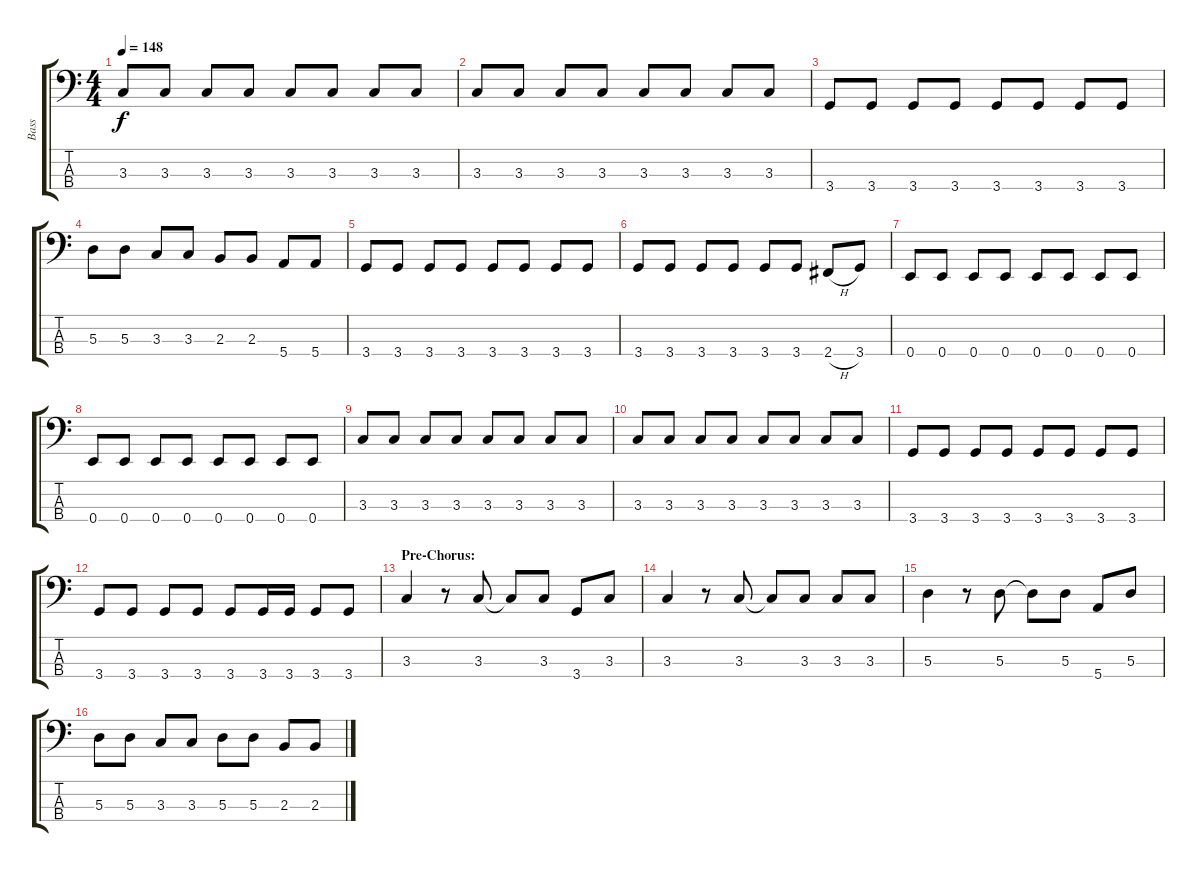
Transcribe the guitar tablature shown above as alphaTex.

\track ("Bass" "Bass") {instrument electricbassfinger}
\staff {score tabs}
\tuning (G2 D2 A1 E1) {hide}
\ts (4 4)
\tempo 148
\clef f4
\ks c
3.3.8{dy f} 3.3.8 3.3.8 3.3.8 3.3.8 3.3.8 3.3.8 3.3.8 |
3.3.8 3.3.8 3.3.8 3.3.8 3.3.8 3.3.8 3.3.8 3.3.8 |
3.4.8 3.4.8 3.4.8 3.4.8 3.4.8 3.4.8 3.4.8 3.4.8 |
5.3.8 5.3.8 3.3.8 3.3.8 2.3.8 2.3.8 5.4.8 5.4.8 |
3.4.8 3.4.8 3.4.8 3.4.8 3.4.8 3.4.8 3.4.8 3.4.8 |
3.4.8 3.4.8 3.4.8 3.4.8 3.4.8 3.4.8 2.4{h}.8 3.4.8 |
0.4.8 0.4.8 0.4.8 0.4.8 0.4.8 0.4.8 0.4.8 0.4.8 |
0.4.8 0.4.8 0.4.8 0.4.8 0.4.8 0.4.8 0.4.8 0.4.8 |
3.3.8 3.3.8 3.3.8 3.3.8 3.3.8 3.3.8 3.3.8 3.3.8 |
3.3.8 3.3.8 3.3.8 3.3.8 3.3.8 3.3.8 3.3.8 3.3.8 |
3.4.8 3.4.8 3.4.8 3.4.8 3.4.8 3.4.8 3.4.8 3.4.8 |
3.4.8 3.4.8 3.4.8 3.4.8 3.4.8 3.4.16 3.4.16 3.4.8 3.4.8 |
\section ("" "Pre-Chorus:")
3.3.4 r.8 3.3.8 3.3{t}.8 3.3.8 3.4.8 3.3.8 |
3.3.4 r.8 3.3.8 3.3{t}.8 3.3.8 3.3.8 3.3.8 |
5.3.4 r.8 5.3.8 5.3{t}.8 5.3.8 5.4.8 5.3.8 |
5.3.8 5.3.8 3.3.8 3.3.8 5.3.8 5.3.8 2.3.8 2.3.8
